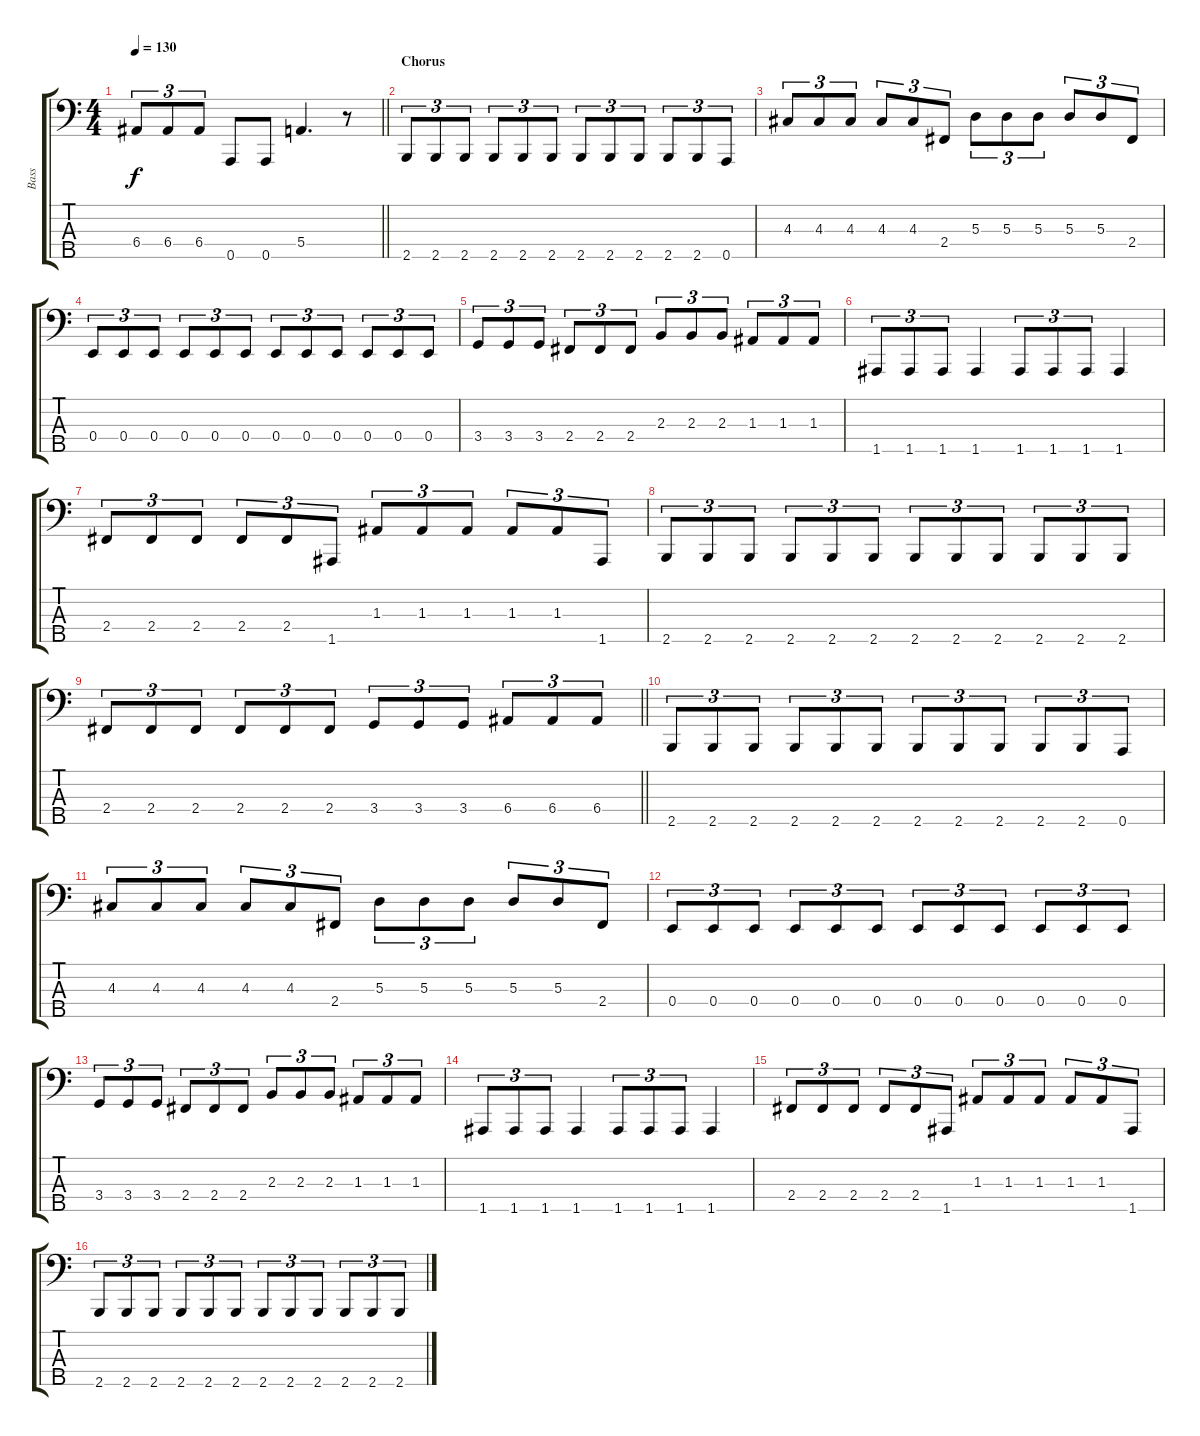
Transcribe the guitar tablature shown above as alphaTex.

\track ("Bass" "Bass") {instrument electricbasspick}
\staff {score tabs}
\tuning (G2 D2 A1 E1 A0) {hide}
\ts (4 4)
\tempo 130
\clef f4
\barLineRight lightlight
\ks c
6.4.8{tu (3 2) dy f} 6.4.8{tu (3 2)} 6.4.8{tu (3 2)} 0.5.8 0.5.8 5.4.4{d} r.8 |
\section ("" "Chorus")
2.5.8{tu (3 2)} 2.5.8{tu (3 2)} 2.5.8{tu (3 2)} 2.5.8{tu (3 2)} 2.5.8{tu (3 2)} 2.5.8{tu (3 2)} 2.5.8{tu (3 2)} 2.5.8{tu (3 2)} 2.5.8{tu (3 2)} 2.5.8{tu (3 2)} 2.5.8{tu (3 2)} 0.5.8{tu (3 2)} |
4.3.8{tu (3 2)} 4.3.8{tu (3 2)} 4.3.8{tu (3 2)} 4.3.8{tu (3 2)} 4.3.8{tu (3 2)} 2.4.8{tu (3 2)} 5.3.8{tu (3 2)} 5.3.8{tu (3 2)} 5.3.8{tu (3 2)} 5.3.8{tu (3 2)} 5.3.8{tu (3 2)} 2.4.8{tu (3 2)} |
0.4.8{tu (3 2)} 0.4.8{tu (3 2)} 0.4.8{tu (3 2)} 0.4.8{tu (3 2)} 0.4.8{tu (3 2)} 0.4.8{tu (3 2)} 0.4.8{tu (3 2)} 0.4.8{tu (3 2)} 0.4.8{tu (3 2)} 0.4.8{tu (3 2)} 0.4.8{tu (3 2)} 0.4.8{tu (3 2)} |
3.4.8{tu (3 2)} 3.4.8{tu (3 2)} 3.4.8{tu (3 2)} 2.4.8{tu (3 2)} 2.4.8{tu (3 2)} 2.4.8{tu (3 2)} 2.3.8{tu (3 2)} 2.3.8{tu (3 2)} 2.3.8{tu (3 2)} 1.3.8{tu (3 2)} 1.3.8{tu (3 2)} 1.3.8{tu (3 2)} |
1.5.8{tu (3 2)} 1.5.8{tu (3 2)} 1.5.8{tu (3 2)} 1.5.4 1.5.8{tu (3 2)} 1.5.8{tu (3 2)} 1.5.8{tu (3 2)} 1.5.4 |
2.4.8{tu (3 2)} 2.4.8{tu (3 2)} 2.4.8{tu (3 2)} 2.4.8{tu (3 2)} 2.4.8{tu (3 2)} 1.5.8{tu (3 2)} 1.3.8{tu (3 2)} 1.3.8{tu (3 2)} 1.3.8{tu (3 2)} 1.3.8{tu (3 2)} 1.3.8{tu (3 2)} 1.5.8{tu (3 2)} |
2.5.8{tu (3 2)} 2.5.8{tu (3 2)} 2.5.8{tu (3 2)} 2.5.8{tu (3 2)} 2.5.8{tu (3 2)} 2.5.8{tu (3 2)} 2.5.8{tu (3 2)} 2.5.8{tu (3 2)} 2.5.8{tu (3 2)} 2.5.8{tu (3 2)} 2.5.8{tu (3 2)} 2.5.8{tu (3 2)} |
\barLineRight lightlight
2.4.8{tu (3 2)} 2.4.8{tu (3 2)} 2.4.8{tu (3 2)} 2.4.8{tu (3 2)} 2.4.8{tu (3 2)} 2.4.8{tu (3 2)} 3.4.8{tu (3 2)} 3.4.8{tu (3 2)} 3.4.8{tu (3 2)} 6.4.8{tu (3 2)} 6.4.8{tu (3 2)} 6.4.8{tu (3 2)} |
2.5.8{tu (3 2)} 2.5.8{tu (3 2)} 2.5.8{tu (3 2)} 2.5.8{tu (3 2)} 2.5.8{tu (3 2)} 2.5.8{tu (3 2)} 2.5.8{tu (3 2)} 2.5.8{tu (3 2)} 2.5.8{tu (3 2)} 2.5.8{tu (3 2)} 2.5.8{tu (3 2)} 0.5.8{tu (3 2)} |
4.3.8{tu (3 2)} 4.3.8{tu (3 2)} 4.3.8{tu (3 2)} 4.3.8{tu (3 2)} 4.3.8{tu (3 2)} 2.4.8{tu (3 2)} 5.3.8{tu (3 2)} 5.3.8{tu (3 2)} 5.3.8{tu (3 2)} 5.3.8{tu (3 2)} 5.3.8{tu (3 2)} 2.4.8{tu (3 2)} |
0.4.8{tu (3 2)} 0.4.8{tu (3 2)} 0.4.8{tu (3 2)} 0.4.8{tu (3 2)} 0.4.8{tu (3 2)} 0.4.8{tu (3 2)} 0.4.8{tu (3 2)} 0.4.8{tu (3 2)} 0.4.8{tu (3 2)} 0.4.8{tu (3 2)} 0.4.8{tu (3 2)} 0.4.8{tu (3 2)} |
3.4.8{tu (3 2)} 3.4.8{tu (3 2)} 3.4.8{tu (3 2)} 2.4.8{tu (3 2)} 2.4.8{tu (3 2)} 2.4.8{tu (3 2)} 2.3.8{tu (3 2)} 2.3.8{tu (3 2)} 2.3.8{tu (3 2)} 1.3.8{tu (3 2)} 1.3.8{tu (3 2)} 1.3.8{tu (3 2)} |
1.5.8{tu (3 2)} 1.5.8{tu (3 2)} 1.5.8{tu (3 2)} 1.5.4 1.5.8{tu (3 2)} 1.5.8{tu (3 2)} 1.5.8{tu (3 2)} 1.5.4 |
2.4.8{tu (3 2)} 2.4.8{tu (3 2)} 2.4.8{tu (3 2)} 2.4.8{tu (3 2)} 2.4.8{tu (3 2)} 1.5.8{tu (3 2)} 1.3.8{tu (3 2)} 1.3.8{tu (3 2)} 1.3.8{tu (3 2)} 1.3.8{tu (3 2)} 1.3.8{tu (3 2)} 1.5.8{tu (3 2)} |
2.5.8{tu (3 2)} 2.5.8{tu (3 2)} 2.5.8{tu (3 2)} 2.5.8{tu (3 2)} 2.5.8{tu (3 2)} 2.5.8{tu (3 2)} 2.5.8{tu (3 2)} 2.5.8{tu (3 2)} 2.5.8{tu (3 2)} 2.5.8{tu (3 2)} 2.5.8{tu (3 2)} 2.5.8{tu (3 2)}
